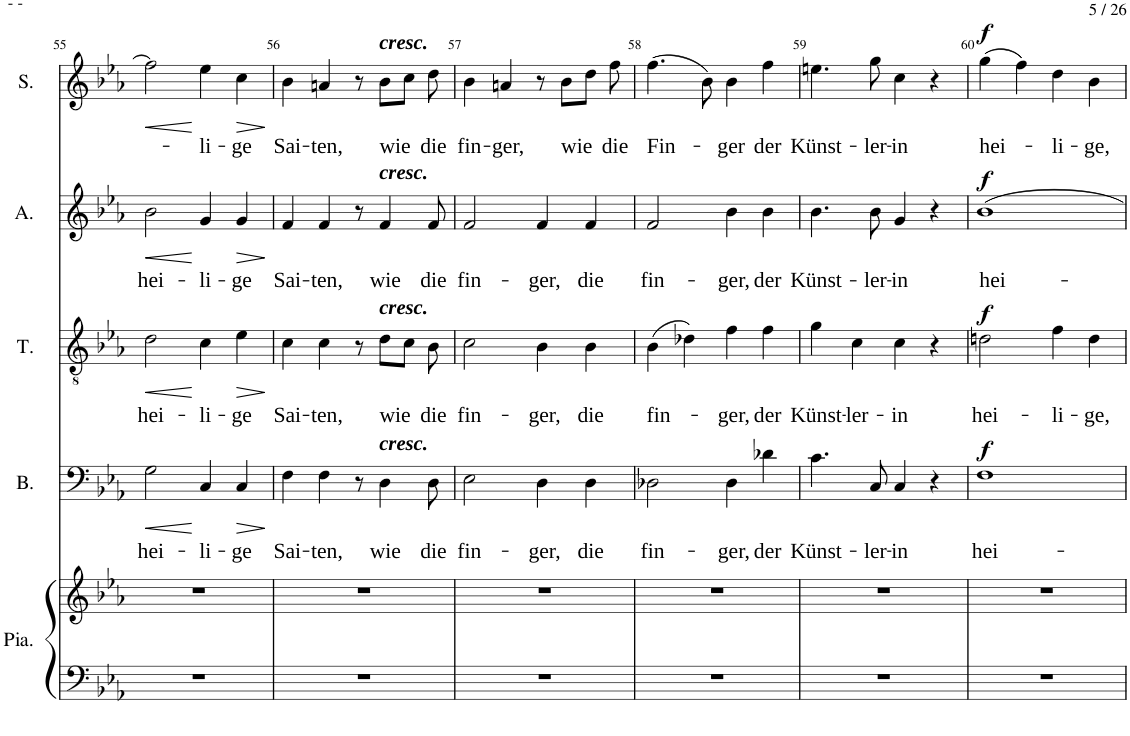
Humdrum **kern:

**kern	**text	**dynam	**kern	**text	**dynam	**kern	**text	**dynam	**kern	**text	**dynam
*part4	*part4	*part4	*part3	*part3	*part3	*part2	*part2	*part2	*part1	*part1	*part1
*staff4	*staff4	*staff4	*staff3	*staff3	*staff3	*staff2	*staff2	*staff2	*staff1	*staff1	*staff1
*I"Basse	*	*	*I"Ténor	*	*	*I"Alto	*	*	*I"Soprano	*	*
*I'B.	*	*	*I'T.	*	*	*I'A.	*	*	*I'S.	*	*
!!LO:PB:g=z
*clefF4	*	*	*clefGv2	*	*	*clefG2	*	*	*clefG2	*	*
*k[b-e-a-]	*	*	*k[b-e-a-]	*	*	*k[b-e-a-]	*	*	*k[b-e-a-]	*	*
*M4/4	*	*	*M4/4	*	*	*M4/4	*	*	*M4/4	*	*
*met(c)	*	*	*met(c)	*	*	*met(c)	*	*	*met(c)	*	*
=55	=55	=55	=55	=55	=55	=55	=55	=55	=55	=55	=55
!	!LO:LY:b	!LO:HP:b	!	!LO:LY:b	!LO:HP:b	!	!LO:LY:b	!LO:HP:b	!	!	!LO:HP:b
2G\	hei-	<	2d\	hei-	<	2b-\	hei-	<	2ff\]	.	<
!	!LO:LY:b	!	!	!LO:LY:b	!	!	!LO:LY:b	!	!	!LO:LY:b	!
4C/	-li-	[	4c\	-li-	[	4g/	-li-	[	4ee-\	-li-	[
!	!LO:LY:b	!LO:HP:b	!	!LO:LY:b	!LO:HP:b	!	!LO:LY:b	!LO:HP:b	!	!LO:LY:b	!LO:HP:b
4C/	-ge	>	4e-\	-ge	>	4g/	-ge	>	4cc\	-ge	>
.	.	]	.	.	]	.	.	]	.	.	]
=56	=56	=56	=56	=56	=56	=56	=56	=56	=56	=56	=56
!	!LO:LY:b	!	!	!LO:LY:b	!	!	!LO:LY:b	!	!	!LO:LY:b	!
4F\	Sai-	.	4c\	Sai-	.	4f/	Sai-	.	4b-\	Sai-	.
!	!LO:LY:b	!	!	!LO:LY:b	!	!	!LO:LY:b	!	!	!LO:LY:b	!
4F\	-ten,	.	4c\	-ten,	.	4f/	-ten,	.	4an/	-ten,	.
8r	.	.	8r	.	.	8r	.	.	8r	.	.
!	!	!	!	!	!	!	!	!	!LO:TX:a:Bi:t=cresc.	!	!
!	!	!	!	!	!	!LO:TX:a:Bi:t=cresc.	!	!	!	!	!
!	!	!	!LO:TX:a:Bi:t=cresc.	!	!	!	!	!	!	!	!
!LO:TX:a:Bi:t=cresc.	!	!	!	!	!	!	!	!	!	!	!
!	!LO:LY:b	!	!	!LO:LY:b	!	!	!LO:LY:b	!	!	!LO:LY:b	!
4D\	wie	.	8d\L	wie	.	4f/	wie	.	8b-\L	wie	.
.	.	.	8c\J	.	.	.	.	.	8cc\J	.	.
!	!LO:LY:b	!	!	!LO:LY:b	!	!	!LO:LY:b	!	!	!LO:LY:b	!
8D\	die	.	8B-\	die	.	8f/	die	.	8dd\	die	.
=57	=57	=57	=57	=57	=57	=57	=57	=57	=57	=57	=57
!	!LO:LY:b	!	!	!LO:LY:b	!	!	!LO:LY:b	!	!	!LO:LY:b	!
2E-\	fin-	.	2c\	fin-	.	2f/	fin-	.	4b-\	fin-	.
!	!	!	!	!	!	!	!	!	!	!LO:LY:b	!
.	.	.	.	.	.	.	.	.	4an/	-ger,	.
!	!LO:LY:b	!	!	!LO:LY:b	!	!	!LO:LY:b	!	!	!	!
4D\	-ger,	.	4B-\	-ger,	.	4f/	-ger,	.	8r	.	.
!	!	!	!	!	!	!	!	!	!	!LO:LY:b	!
.	.	.	.	.	.	.	.	.	8b-\L	wie	.
!	!LO:LY:b	!	!	!LO:LY:b	!	!	!LO:LY:b	!	!	!	!
4D\	die	.	4B-\	die	.	4f/	die	.	8dd\J	.	.
!	!	!	!	!	!	!	!	!	!	!LO:LY:b	!
.	.	.	.	.	.	.	.	.	8ff\	die	.
=58	=58	=58	=58	=58	=58	=58	=58	=58	=58	=58	=58
!	!LO:LY:b	!	!	!LO:LY:b	!	!	!LO:LY:b	!	!	!LO:LY:b	!
2D-X\	fin-	.	(4B-\	fin-	.	2f/	fin-	.	(4.ff\	Fin-	.
.	.	.	4d-X\)	.	.	.	.	.	.	.	.
.	.	.	.	.	.	.	.	.	8b-\)	.	.
!	!LO:LY:b	!	!	!LO:LY:b	!	!	!LO:LY:b	!	!	!LO:LY:b	!
4D-\	-ger,	.	4f\	-ger,	.	4b-\	-ger,	.	4b-\	-ger	.
!	!LO:LY:b	!	!	!LO:LY:b	!	!	!LO:LY:b	!	!	!LO:LY:b	!
4d-X\	der	.	4f\	der	.	4b-\	der	.	4ff\	der	.
=59	=59	=59	=59	=59	=59	=59	=59	=59	=59	=59	=59
!	!LO:LY:b	!	!	!LO:LY:b	!	!	!LO:LY:b	!	!	!LO:LY:b	!
4.c\	Künst-	.	4g\	Künst-	.	4.b-\	Künst-	.	4.een\	Künst-	.
!	!	!	!	!LO:LY:b	!	!	!	!	!	!	!
.	.	.	4c\	-ler-	.	.	.	.	.	.	.
!	!LO:LY:b	!	!	!	!	!	!LO:LY:b	!	!	!LO:LY:b	!
8C/	-ler-	.	.	.	.	8b-\	-ler-	.	8gg\	-ler-	.
!	!LO:LY:b	!	!	!LO:LY:b	!	!	!LO:LY:b	!	!	!LO:LY:b	!
4C/	-in	.	4c\	-in	.	4g/	-in	.	4cc\	-in	.
4r	.	.	4r	.	.	4r	.	.	4r	.	.
=60	=60	=60	=60	=60	=60	=60	=60	=60	=60	=60	=60
!	!LO:LY:b	!LO:DY:a	!	!LO:LY:b	!LO:DY:a	!	!LO:LY:b	!LO:DY:a	!	!LO:LY:b	!LO:DY:a
1F	hei-	f	2dn\	hei-	f	1b-	hei-	f	(4gg\	hei-	f
.	.	.	.	.	.	.	.	.	4ff\)	.	.
!	!	!	!	!LO:LY:b	!	!	!	!	!	!LO:LY:b	!
.	.	.	4f\	-li-	.	.	.	.	4dd\	-li-	.
!	!	!	!	!LO:LY:b	!	!	!	!	!	!LO:LY:b	!
.	.	.	4d\	-ge,	.	.	.	.	4b-\	-ge,	.
=	=	=	=	=	=	=	=	=	=	=	=
*-	*-	*-	*-	*-	*-	*-	*-	*-	*-	*-	*-
